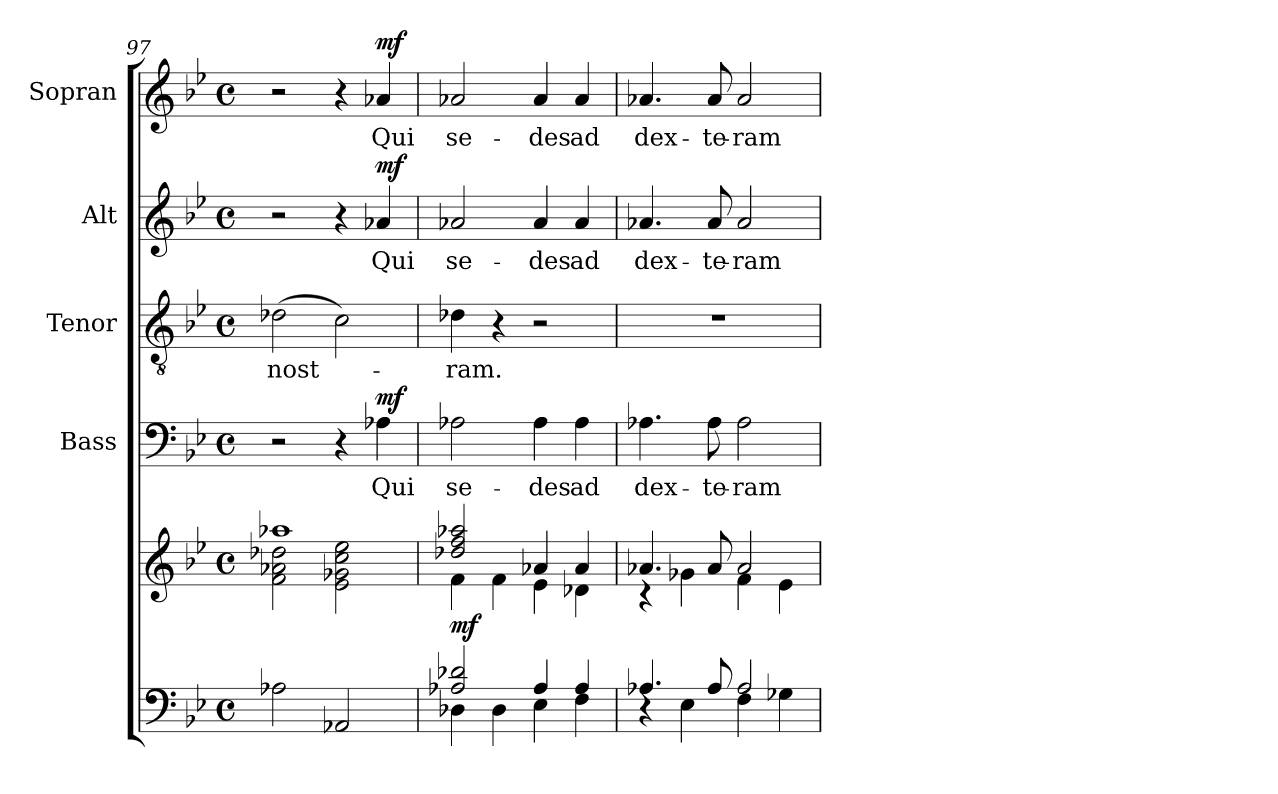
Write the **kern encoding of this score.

**kern	**kern	**dynam	**kern	**text	**dynam	**kern	**text	**kern	**text	**dynam	**kern	**text	**dynam
*part5	*part5	*part5	*part4	*part4	*part4	*part3	*part3	*part2	*part2	*part2	*part1	*part1	*part1
*staff6	*staff5	*staff5/6	*staff4	*staff4	*staff4	*staff3	*staff3	*staff2	*staff2	*staff2	*staff1	*staff1	*staff1
*	*	*	*I"Bass	*	*	*I"Tenor	*	*I"Alt	*	*	*I"Sopran	*	*
*	*	*	*I'B.	*	*	*I'T.	*	*I'A.	*	*	*I'S.	*	*
*clefF4	*clefG2	*	*clefF4	*	*	*clefGv2	*	*clefG2	*	*	*clefG2	*	*
*k[b-e-]	*k[b-e-]	*	*k[b-e-]	*	*	*k[b-e-]	*	*k[b-e-]	*	*	*k[b-e-]	*	*
*B-:	*B-:	*	*B-:	*	*	*B-:	*	*B-:	*	*	*B-:	*	*
*M4/4	*M4/4	*	*M4/4	*	*	*M4/4	*	*M4/4	*	*	*M4/4	*	*
*met(c)	*met(c)	*	*met(c)	*	*	*met(c)	*	*met(c)	*	*	*met(c)	*	*
=97	=97	=97	=97	=97	=97	=97	=97	=97	=97	=97	=97	=97	=97
*	*^	*	*	*	*	*	*	*	*	*	*	*	*
!	!	!	!	!	!	!	!	!LO:LY:b	!	!	!	!	!	!
2A-X\	1aa-X	2f\ 2a-X\ 2dd-X\	.	2r	.	.	(>2d-X\	nost-	2r	.	.	2r	.	.
2AA-X/	.	2e-\ 2g-X\ 2cc\ 2ee-\	.	4r	.	.	2c\)	.	4r	.	.	4r	.	.
!	!	!	!	!	!LO:LY:b	!LO:DY:a	!	!	!	!LO:LY:b	!LO:DY:a	!	!LO:LY:b	!LO:DY:a
.	.	.	.	4A-X\	Qui	mf	.	.	4a-X/	Qui	mf	4a-X/	Qui	mf
=98	=98	=98	=98	=98	=98	=98	=98	=98	=98	=98	=98	=98	=98	=98
*^	*	*	*	*	*	*	*	*	*	*	*	*	*	*
!	!	!	!	!LO:DY:b	!	!LO:LY:b	!	!	!LO:LY:b	!	!LO:LY:b	!	!	!LO:LY:b	!
2A-X/ 2d-X/	4D-X\	2dd-X/ 2ff/ 2aa-X/	4f\	mf	2A-X\	se-	.	4d-X\	-ram.	2a-X/	se-	.	2a-X/	se-	.
.	4D-\	.	4f\	.	.	.	.	4r	.	.	.	.	.	.	.
!	!	!	!	!	!	!LO:LY:b	!	!	!	!	!LO:LY:b	!	!	!LO:LY:b	!
4A-/	4E-\	4a-X/	4e-\	.	4A-\	-des	.	2r	.	4a-/	-des	.	4a-/	-des	.
!	!	!	!	!	!	!LO:LY:b	!	!	!	!	!LO:LY:b	!	!	!LO:LY:b	!
4A-/	4F\	4a-/	4d-X\	.	4A-\	ad	.	.	.	4a-/	ad	.	4a-/	ad	.
!!LO:PB:g=z
=99	=99	=99	=99	=99	=99	=99	=99	=99	=99	=99	=99	=99	=99	=99	=99
!	!	!	!	!	!	!LO:LY:b	!	!	!	!	!LO:LY:b	!	!	!LO:LY:b	!
4.A-X/	4rC	4.a-X/	4rc	.	4.A-X\	dex-	.	1r	.	4.a-X/	dex-	.	4.a-X/	dex-	.
.	4E-\	.	4g-X\	.	.	.	.	.	.	.	.	.	.	.	.
!	!	!	!	!	!	!LO:LY:b	!	!	!	!	!LO:LY:b	!	!	!LO:LY:b	!
8A-/	.	8a-/	.	.	8A-\	-te-	.	.	.	8a-/	-te-	.	8a-/	-te-	.
!	!	!	!	!	!	!LO:LY:b	!	!	!	!	!LO:LY:b	!	!	!LO:LY:b	!
2A-/	4F\	2a-/	4f\	.	2A-\	-ram	.	.	.	2a-/	-ram	.	2a-/	-ram	.
.	4G-X\	.	4e-\	.	.	.	.	.	.	.	.	.	.	.	.
*v	*v	*	*	*	*	*	*	*	*	*	*	*	*	*	*
*	*v	*v	*	*	*	*	*	*	*	*	*	*	*	*
=	=	=	=	=	=	=	=	=	=	=	=	=	=
*-	*-	*-	*-	*-	*-	*-	*-	*-	*-	*-	*-	*-	*-
